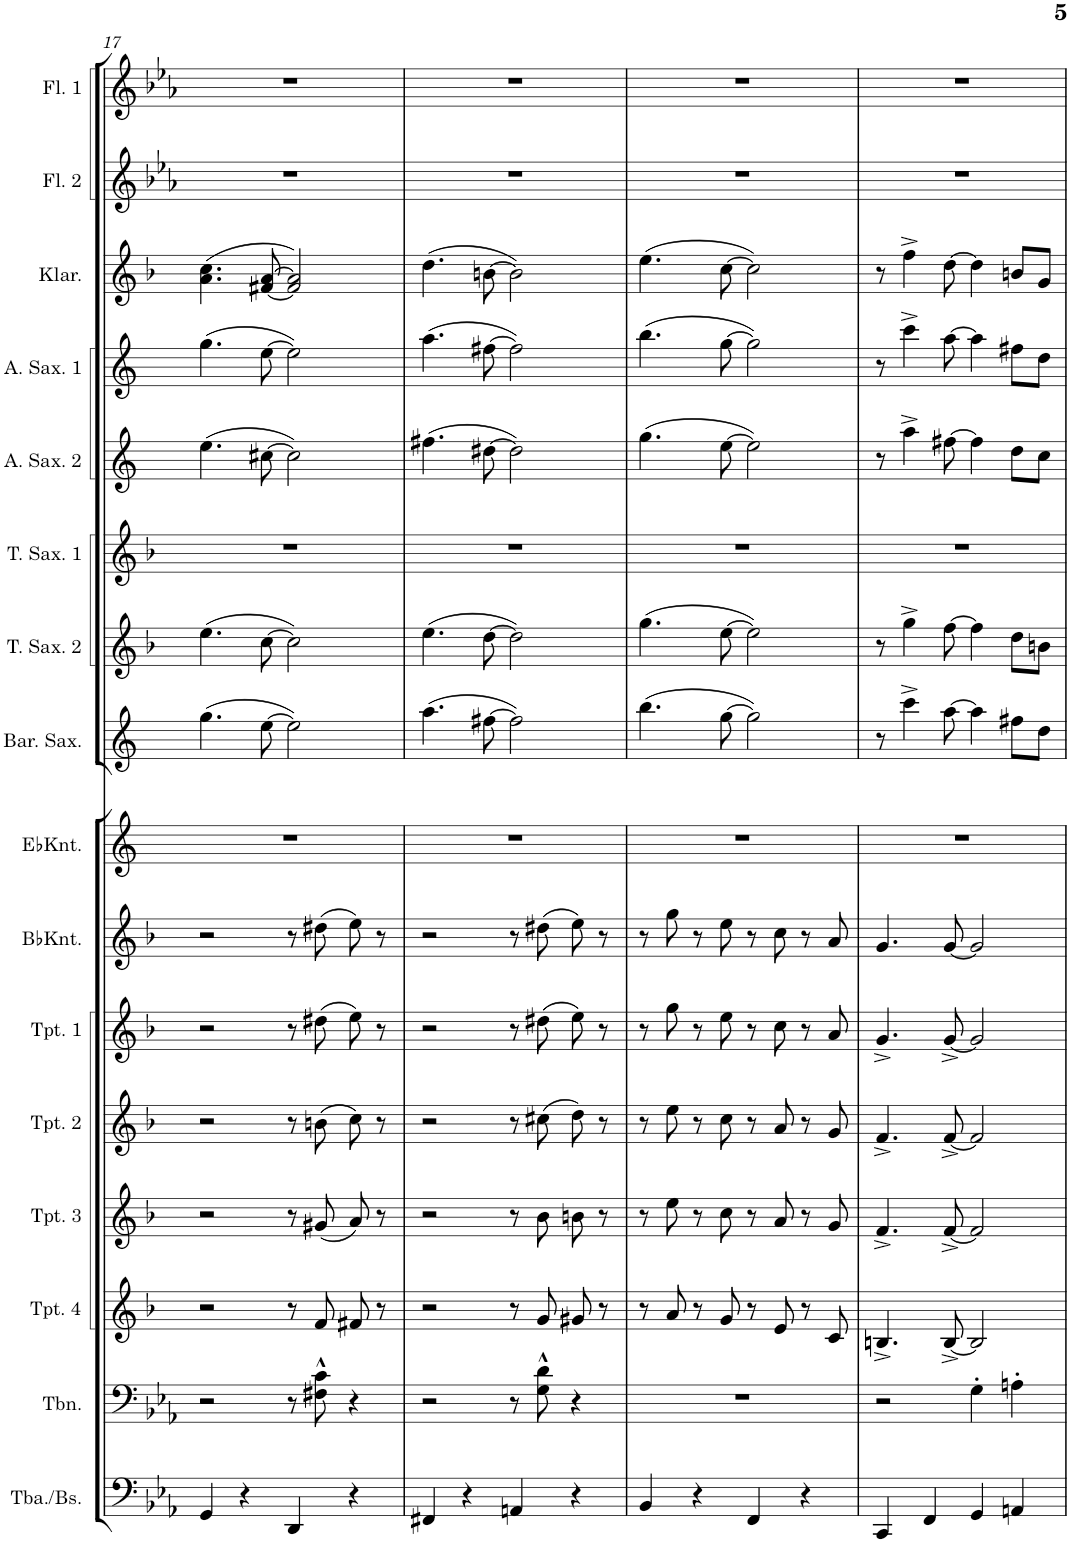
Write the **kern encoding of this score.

**kern	**kern	**kern	**kern	**kern	**kern	**kern	**kern	**kern	**kern	**kern	**kern	**kern	**kern	**kern	**kern
*part16	*part15	*part14	*part13	*part12	*part11	*part10	*part9	*part8	*part7	*part6	*part5	*part4	*part3	*part2	*part1
*staff16	*staff15	*staff14	*staff13	*staff12	*staff11	*staff10	*staff9	*staff8	*staff7	*staff6	*staff5	*staff4	*staff3	*staff2	*staff1
*I"Tuba/Elbas	*I"Tromboner	*I"Trumpet 4	*I"Trumpet 3	*I"Trumpet 2	*I"Trumpet 1	*I"Bb Kornett	*I"Eb Kornett	*I"Barytonsax	*I"Tenosax 2	*I"Tenorsax 1	*I"Altsax 2	*I"Altsax 1	*I"Klantinetter	*I"Flöjt 2	*I"Flöjt 1
*I'Tba./Bs.	*I'Tbn.	*I'Tpt. 4	*I'Tpt. 3	*I'Tpt. 2	*I'Tpt. 1	*I'BbKnt.	*I'EbKnt.	*I'Bar. Sax.	*I'T. Sax. 2	*I'T. Sax. 1	*I'A. Sax. 2	*I'A. Sax. 1	*I'Klar.	*I'Fl. 2	*I'Fl. 1
!!LO:PB:g=z
*clefF4	*clefF4	*clefG2	*clefG2	*clefG2	*clefG2	*clefG2	*clefG2	*clefG2	*clefG2	*clefG2	*clefG2	*clefG2	*clefG2	*clefG2	*clefG2
*	*	*Trd1c2	*Trd1c2	*Trd1c2	*Trd1c2	*Trd1c2	*Trd-2c-3	*Trd12c21	*Trd8c14	*Trd8c14	*Trd5c9	*Trd5c9	*Trd1c2	*	*
*k[b-e-a-]	*k[b-e-a-]	*k[b-]	*k[b-]	*k[b-]	*k[b-]	*k[b-]	*k[]	*k[]	*k[b-]	*k[b-]	*k[]	*k[]	*k[b-]	*k[b-e-a-]	*k[b-e-a-]
*M2/2	*M2/2	*M2/2	*M2/2	*M2/2	*M2/2	*M2/2	*M2/2	*M2/2	*M2/2	*M2/2	*M2/2	*M2/2	*M2/2	*M2/2	*M2/2
*met(c|)	*met(c|)	*met(c|)	*met(c|)	*met(c|)	*met(c|)	*met(c|)	*met(c|)	*met(c|)	*met(c|)	*met(c|)	*met(c|)	*met(c|)	*met(c|)	*met(c|)	*met(c|)
=17	=17	=17	=17	=17	=17	=17	=17	=17	=17	=17	=17	=17	=17	=17	=17
4GG/	2r	2r	2r	2r	2r	2r	1r	(4.gg\	(4.ee\	1r	(4.ee\	(4.gg\	(4.a\ 4.cc\	1r	1r
4r	.	.	.	.	.	.	.	.	.	.	.	.	.	.	.
.	.	.	.	.	.	.	.	[8ee\	[8cc\	.	[8cc#X\	[8ee\	[8f#X/ [8a/	.	.
4DD/	8r	8r	8r	8r	8r	8r	.	2ee\])	2cc\])	.	2cc#\])	2ee\])	2f#/] 2a/])	.	.
.	8F#X\^^ 8c\^^	8f/L	(8g#X/L	(8bn\L	(8dd#X\L	(8dd#X\L	.	.	.	.	.	.	.	.	.
4r	4r	8f#X/J	8a/J)	8cc\J)	8ee\J)	8ee\J)	.	.	.	.	.	.	.	.	.
.	.	8r	8r	8r	8r	8r	.	.	.	.	.	.	.	.	.
=18	=18	=18	=18	=18	=18	=18	=18	=18	=18	=18	=18	=18	=18	=18	=18
4FF#X/	2r	2r	2r	2r	2r	2r	1r	(4.aa\	(4.ee\	1r	(4.ff#X\	(4.aa\	(4.dd\	1r	1r
4r	.	.	.	.	.	.	.	.	.	.	.	.	.	.	.
.	.	.	.	.	.	.	.	[8ff#X\	[8dd\	.	[8dd#X\	[8ff#X\	[8bn\	.	.
4AAn/	8r	8r	8r	8r	8r	8r	.	2ff#\])	2dd\])	.	2dd#\])	2ff#\])	2b\])	.	.
.	8G\^^ 8d\^^	8g/L	8b-\L	(8cc#X\L	(8dd#X\L	(8dd#X\L	.	.	.	.	.	.	.	.	.
4r	4r	8g#X/J	8bn\J	8dd\J)	8ee\J)	8ee\J)	.	.	.	.	.	.	.	.	.
.	.	8r	8r	8r	8r	8r	.	.	.	.	.	.	.	.	.
=19	=19	=19	=19	=19	=19	=19	=19	=19	=19	=19	=19	=19	=19	=19	=19
4BB-/	1r	8r	8r	8r	8r	8r	1r	(4.bb\	(4.gg\	1r	(4.gg\	(4.bb\	(4.ee\	1r	1r
.	.	8a/	8ee\	8ee\	8gg\	8gg\	.	.	.	.	.	.	.	.	.
4r	.	8r	8r	8r	8r	8r	.	.	.	.	.	.	.	.	.
.	.	8g/	8cc\	8cc\	8ee\	8ee\	.	[8gg\	[8ee\	.	[8ee\	[8gg\	[8cc\	.	.
4FF/	.	8r	8r	8r	8r	8r	.	2gg\])	2ee\])	.	2ee\])	2gg\])	2cc\])	.	.
.	.	8e/	8a/	8a/	8cc\	8cc\	.	.	.	.	.	.	.	.	.
4r	.	8r	8r	8r	8r	8r	.	.	.	.	.	.	.	.	.
.	.	8c/	8g/	8g/	8a/	8a/	.	.	.	.	.	.	.	.	.
=20	=20	=20	=20	=20	=20	=20	=20	=20	=20	=20	=20	=20	=20	=20	=20
4CC/	2r	4.Bn^/	4.f^/	4.f^/	4.g^/	4.g/	1r	8r	8r	1r	8r	8r	8r	1r	1r
.	.	.	.	.	.	.	.	4ccc^\	4gg^\	.	4aa^\	4ccc^\	4ff^\	.	.
4FF/	.	.	.	.	.	.	.	.	.	.	.	.	.	.	.
.	.	[8B^/	[8f^/	[8f^/	[8g^/	[8g/	.	[8aa\	[8ff\	.	[8ff#X\	[8aa\	[8dd\	.	.
4GG/	4G'\	2B/]	2f/]	2f/]	2g/]	2g/]	.	4aa\]	4ff\]	.	4ff#\]	4aa\]	4dd\]	.	.
4AAn/	4An'\	.	.	.	.	.	.	8ff#X\L	8dd\L	.	8dd\L	8ff#X\L	8bn/L	.	.
.	.	.	.	.	.	.	.	8dd\J	8bn\J	.	8cc\J	8dd\J	8g/J	.	.
=	=	=	=	=	=	=	=	=	=	=	=	=	=	=	=
*-	*-	*-	*-	*-	*-	*-	*-	*-	*-	*-	*-	*-	*-	*-	*-
